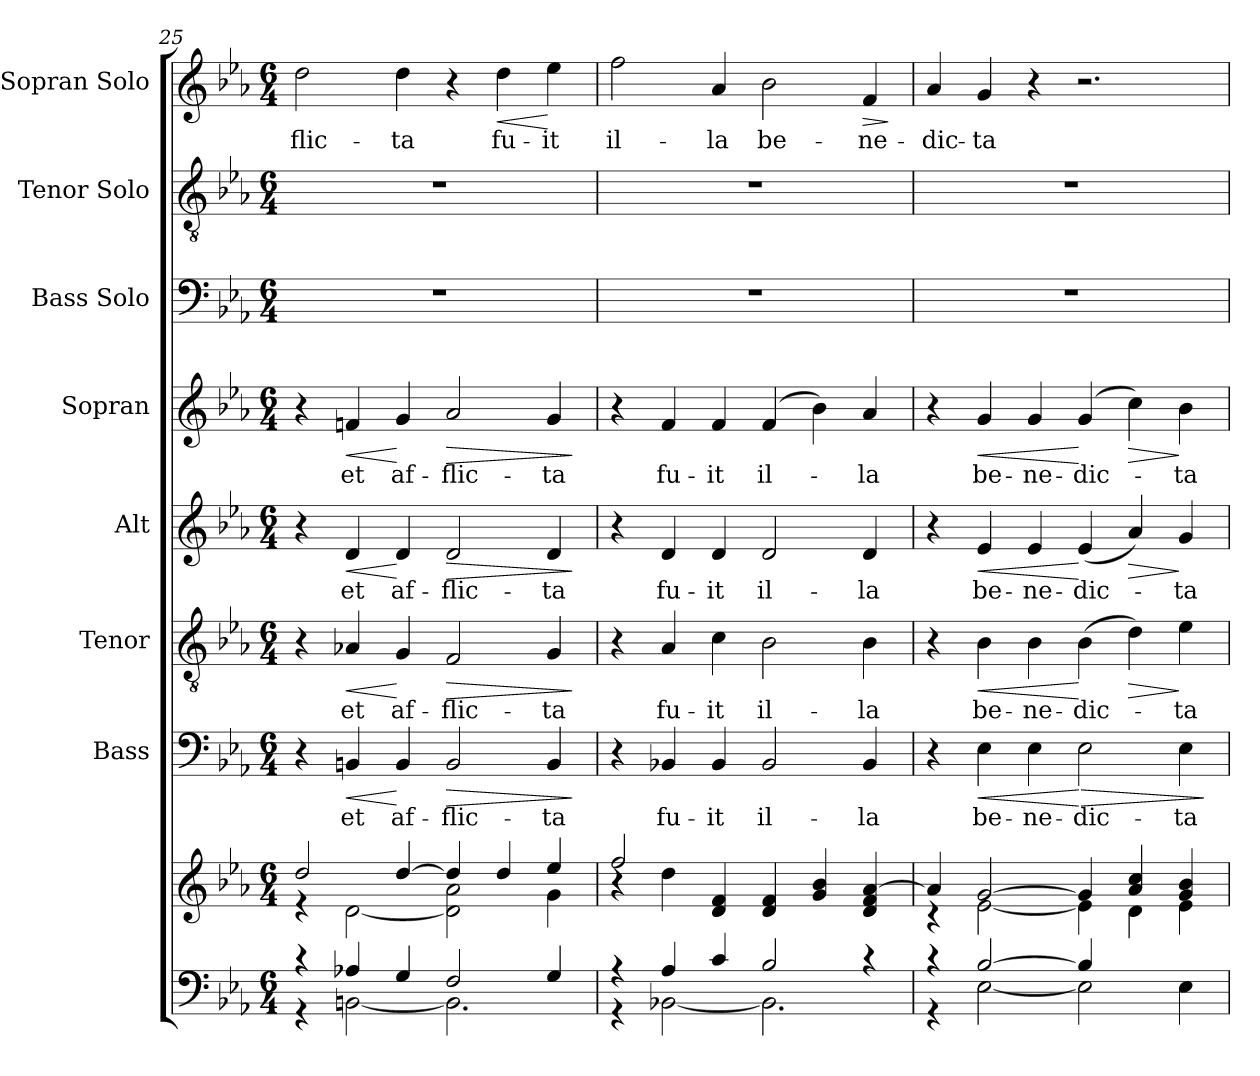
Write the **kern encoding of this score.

**kern	**kern	**kern	**text	**dynam	**kern	**text	**dynam	**kern	**text	**dynam	**kern	**text	**dynam	**kern	**kern	**kern	**text	**dynam
*part8	*part8	*part7	*part7	*part7	*part6	*part6	*part6	*part5	*part5	*part5	*part4	*part4	*part4	*part3	*part2	*part1	*part1	*part1
*staff9	*staff8	*staff7	*staff7	*staff7	*staff6	*staff6	*staff6	*staff5	*staff5	*staff5	*staff4	*staff4	*staff4	*staff3	*staff2	*staff1	*staff1	*staff1
*	*	*I"Bass	*	*	*I"Tenor	*	*	*I"Alt	*	*	*I"Sopran	*	*	*I"Bass Solo	*I"Tenor Solo	*I"Sopran Solo	*	*
*	*	*I'B.	*	*	*I'T.	*	*	*I'A.	*	*	*I'S.	*	*	*I'B. Solo	*I'T. Solo	*I'S. Solo	*	*
!!LO:PB:g=z
*clefF4	*clefG2	*clefF4	*	*	*clefGv2	*	*	*clefG2	*	*	*clefG2	*	*	*clefF4	*clefGv2	*clefG2	*	*
*k[b-e-a-]	*k[b-e-a-]	*k[b-e-a-]	*	*	*k[b-e-a-]	*	*	*k[b-e-a-]	*	*	*k[b-e-a-]	*	*	*k[b-e-a-]	*k[b-e-a-]	*k[b-e-a-]	*	*
*E-:	*E-:	*E-:	*	*	*E-:	*	*	*E-:	*	*	*E-:	*	*	*E-:	*E-:	*E-:	*	*
*M6/4	*M6/4	*M6/4	*	*	*M6/4	*	*	*M6/4	*	*	*M6/4	*	*	*M6/4	*M6/4	*M6/4	*	*
=25	=25	=25	=25	=25	=25	=25	=25	=25	=25	=25	=25	=25	=25	=25	=25	=25	=25	=25
*^	*^	*	*	*	*	*	*	*	*	*	*	*	*	*	*	*	*	*
!	!	!	!	!	!	!	!	!	!	!	!	!	!	!	!	!	!	!	!LO:LY:b	!
4r	4r	2dd/	4re	4r	.	.	4r	.	.	4r	.	.	4r	.	.	1.r	1.r	2dd\	-flic-	.
!	!	!	!	!	!LO:LY:b	!LO:HP:b	!	!LO:LY:b	!LO:HP:b	!	!LO:LY:b	!LO:HP:b	!	!LO:LY:b	!LO:HP:b	!	!	!	!	!
4A-X/	[<2BBn\	.	[<2d\	4BBn/	et	<	4A-X/	et	<	4d/	et	<	4fn/	et	<	.	.	.	.	.
!	!	!	!	!	!LO:LY:b	!	!	!LO:LY:b	!	!	!LO:LY:b	!	!	!LO:LY:b	!	!	!	!	!LO:LY:b	!
4G/	.	[>4dd/	.	4BB/	af-	[	4G/	af-	[	4d/	af-	[	4g/	af-	[	.	.	4dd\	-ta	.
!	!	!	!	!	!LO:LY:b	!LO:HP:b	!	!LO:LY:b	!LO:HP:b	!	!LO:LY:b	!LO:HP:b	!	!LO:LY:b	!LO:HP:b	!	!	!	!	!
2F/	2.BB\]	4dd/]	2d\] 2a-\	2BB/	-flic-	>	2F/	-flic-	>	2d/	-flic-	>	2a-/	-flic-	>	.	.	4r	.	.
!	!	!	!	!	!	!	!	!	!	!	!	!	!	!	!	!	!	!	!LO:LY:b	!LO:HP:b
.	.	4dd/	.	.	.	.	.	.	.	.	.	.	.	.	.	.	.	4dd\	fu-	<
!	!	!	!	!	!LO:LY:b	!	!	!LO:LY:b	!	!	!LO:LY:b	!	!	!LO:LY:b	!	!	!	!	!LO:LY:b	!
4G/	.	4ee-/	4g\	4BB/	-ta	.	4G/	-ta	.	4d/	-ta	.	4g/	-ta	.	.	.	4ee-\	-it	[
*v	*v	*	*	*	*	*	*	*	*	*	*	*	*	*	*	*	*	*	*	*
*	*v	*v	*	*	*	*	*	*	*	*	*	*	*	*	*	*	*	*	*
.	.	.	.	]	.	.	]	.	.	]	.	.	]	.	.	.	.	.
=26	=26	=26	=26	=26	=26	=26	=26	=26	=26	=26	=26	=26	=26	=26	=26	=26	=26	=26
*^	*^	*	*	*	*	*	*	*	*	*	*	*	*	*	*	*	*	*
!	!	!	!	!	!	!	!	!	!	!	!	!	!	!	!	!	!	!	!LO:LY:b	!
4r	4r	2ff/	4ra	4r	.	.	4r	.	.	4r	.	.	4r	.	.	1.r	1.r	2ff\	il-	.
!	!	!	!	!	!LO:LY:b	!	!	!LO:LY:b	!	!	!LO:LY:b	!	!	!LO:LY:b	!	!	!	!	!	!
4A-/	[<2BB-X\	.	4dd\	4BB-X/	fu-	.	4A-/	fu-	.	4d/	fu-	.	4f/	fu-	.	.	.	.	.	.
!	!	!	!	!	!LO:LY:b	!	!	!LO:LY:b	!	!	!LO:LY:b	!	!	!LO:LY:b	!	!	!	!	!LO:LY:b	!
4c/	.	4d/ 4f/	1ryy	4BB-/	-it	.	4c\	-it	.	4d/	-it	.	4f/	-it	.	.	.	4a-/	-la	.
!	!	!	!	!	!LO:LY:b	!	!	!LO:LY:b	!	!	!LO:LY:b	!	!	!LO:LY:b	!	!	!	!	!LO:LY:b	!
2B-/	2.BB-\]	4d/ 4f/	.	2BB-/	il-	.	2B-\	il-	.	2d/	il-	.	(4f/	il-	.	.	.	2b-\	be-	.
.	.	4g/ 4b-/	.	.	.	.	.	.	.	.	.	.	4b-\)	.	.	.	.	.	.	.
!	!	!	!	!	!LO:LY:b	!	!	!LO:LY:b	!	!	!LO:LY:b	!	!	!LO:LY:b	!	!	!	!	!LO:LY:b	!LO:HP:b
4r	.	4d/ 4f/ [>4a-/	.	4BB-/	-la	.	4B-\	-la	.	4d/	-la	.	4a-/	-la	.	.	.	4f/	-ne-	>
*v	*v	*	*	*	*	*	*	*	*	*	*	*	*	*	*	*	*	*	*	*
*	*v	*v	*	*	*	*	*	*	*	*	*	*	*	*	*	*	*	*	*
.	.	.	.	.	.	.	.	.	.	.	.	.	.	.	.	.	.	]
=27	=27	=27	=27	=27	=27	=27	=27	=27	=27	=27	=27	=27	=27	=27	=27	=27	=27	=27
*^	*^	*	*	*	*	*	*	*	*	*	*	*	*	*	*	*	*	*
!	!	!	!	!	!	!	!	!	!	!	!	!	!	!	!	!	!	!	!LO:LY:b	!
4r	4r	4a-/]	4rc	4r	.	.	4r	.	.	4r	.	.	4r	.	.	1.r	1.r	4a-/	-dic-	.
!	!	!	!	!	!LO:LY:b	!LO:HP:b	!	!LO:LY:b	!LO:HP:b	!	!LO:LY:b	!LO:HP:b	!	!LO:LY:b	!LO:HP:b	!	!	!	!LO:LY:b	!
[>2B-/	[<2E-\	[>2g/	[<2e-\	4E-\	be-	<	4B-\	be-	<	4e-/	be-	<	4g/	be-	<	.	.	4g/	-ta	.
!	!	!	!	!	!LO:LY:b	!	!	!LO:LY:b	!	!	!LO:LY:b	!	!	!LO:LY:b	!	!	!	!	!	!
.	.	.	.	4E-\	-ne-	.	4B-\	-ne-	.	4e-/	-ne-	.	4g/	-ne-	.	.	.	4r	.	.
!	!	!	!	!	!LO:LY:b	!LO:HP:n=1:b	!	!LO:LY:b	!	!	!LO:LY:b	!	!	!LO:LY:b	!	!	!	!	!	!
4B-/]	2E-\]	4g/]	4e-\]	2E-\	-dic-	[ >	(>4B-\	-dic-	[	(<4e-/	-dic-	[	(4g/	-dic-	[	.	.	2.r	.	.
!	!	!	!	!	!	!	!	!	!LO:HP:b	!	!	!LO:HP:b	!	!	!LO:HP:b	!	!	!	!	!
2ryy	.	4a-/ 4cc/	4d\	.	.	.	4d\)	.	>	4a-/)	.	>	4cc\)	.	>	.	.	.	.	.
!	!	!	!	!	!LO:LY:b	!	!	!LO:LY:b	!	!	!LO:LY:b	!	!	!LO:LY:b	!	!	!	!	!	!
.	4E-\	4g/ 4b-/	4e-\	4E-\	-ta	.	4e-\	-ta	]	4g/	-ta	]	4b-\	-ta	]	.	.	.	.	.
*v	*v	*	*	*	*	*	*	*	*	*	*	*	*	*	*	*	*	*	*	*
*	*v	*v	*	*	*	*	*	*	*	*	*	*	*	*	*	*	*	*	*
.	.	.	.	]	.	.	.	.	.	.	.	.	.	.	.	.	.	.
=	=	=	=	=	=	=	=	=	=	=	=	=	=	=	=	=	=	=
*-	*-	*-	*-	*-	*-	*-	*-	*-	*-	*-	*-	*-	*-	*-	*-	*-	*-	*-
